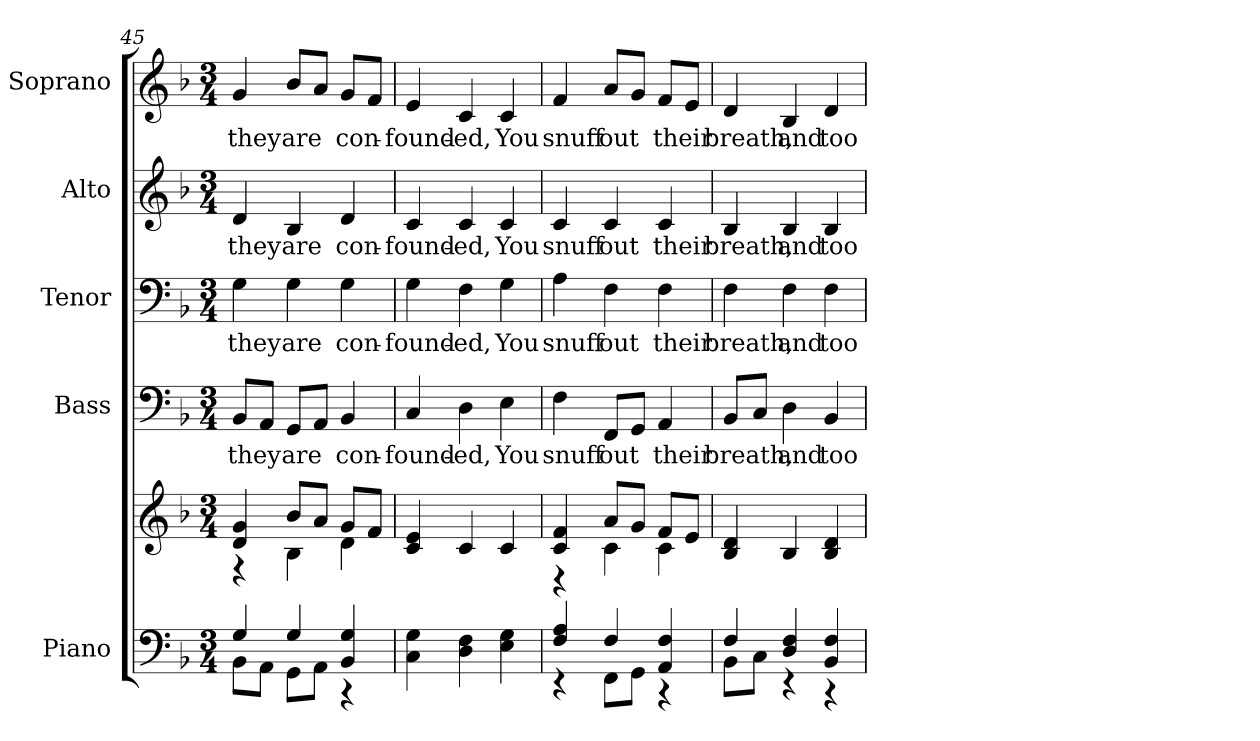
**kern	**kern	**kern	**text	**kern	**text	**kern	**text	**kern	**text
*part5	*part5	*part4	*part4	*part3	*part3	*part2	*part2	*part1	*part1
*staff6	*staff5	*staff4	*staff4	*staff3	*staff3	*staff2	*staff2	*staff1	*staff1
*I"Piano	*	*I"Bass	*	*I"Tenor	*	*I"Alto	*	*I"Soprano	*
*I'Pno.	*	*I'B.	*	*I'T.	*	*I'A.	*	*I'S.	*
*clefF4	*clefG2	*clefF4	*	*clefF4	*	*clefG2	*	*clefG2	*
*k[b-]	*k[b-]	*k[b-]	*	*k[b-]	*	*k[b-]	*	*k[b-]	*
*F:	*F:	*F:	*	*F:	*	*F:	*	*F:	*
*M3/4	*M3/4	*M3/4	*	*M3/4	*	*M3/4	*	*M3/4	*
=45	=45	=45	=45	=45	=45	=45	=45	=45	=45
*^	*^	*	*	*	*	*	*	*	*
!	!	!	!	!	!LO:LY:b:color=#000000	!	!	!	!	!	!
!	!	!	!	!	!	!	!LO:LY:b:color=#000000	!	!	!	!
!	!	!	!	!	!	!	!	!	!LO:LY:b:color=#000000	!	!
!	!	!	!	!	!	!	!	!	!	!	!LO:LY:b:color=#000000
4Gi/	8BB-i\L	4di/ 4gi	4r	8BB-i/L	they	4Gi\	they	4di/	they	4gi/	they
.	8AAi\J	.	.	8AAi/J	.	.	.	.	.	.	.
!	!	!	!	!	!LO:LY:b:color=#000000	!	!	!	!	!	!
!	!	!	!	!	!	!	!LO:LY:b:color=#000000	!	!	!	!
!	!	!	!	!	!	!	!	!	!LO:LY:b:color=#000000	!	!
!	!	!	!	!	!	!	!	!	!	!	!LO:LY:b:color=#000000
4Gi/	8GGi\L	8b-i/L	4B-i\	8GGi/L	are	4Gi\	are	4B-i/	are	8b-i/L	are
.	8AAi\J	8ai/J	.	8AAi/J	.	.	.	.	.	8ai/J	.
!	!	!	!	!	!LO:LY:b:color=#000000	!	!	!	!	!	!
!	!	!	!	!	!	!	!LO:LY:b:color=#000000	!	!	!	!
!	!	!	!	!	!	!	!	!	!LO:LY:b:color=#000000	!	!
!	!	!	!	!	!	!	!	!	!	!	!LO:LY:b:color=#000000
4BB-i/ 4Gi	4r	8gi/L	4di\	4BB-i/	con-	4Gi\	con-	4di/	con-	8gi/L	con-
.	.	8fi/J	.	.	.	.	.	.	.	8fi/J	.
*v	*v	*	*	*	*	*	*	*	*	*	*
*	*v	*v	*	*	*	*	*	*	*	*
!!LO:PB:g=z
=46	=46	=46	=46	=46	=46	=46	=46	=46	=46
!	!	!	!LO:LY:b:color=#000000	!	!	!	!	!	!
!	!	!	!	!	!LO:LY:b:color=#000000	!	!	!	!
!	!	!	!	!	!	!	!LO:LY:b:color=#000000	!	!
!	!	!	!	!	!	!	!	!	!LO:LY:b:color=#000000
4Ci\ 4Gi	4ci/ 4ei	4Ci/	-found-	4Gi\	-found-	4ci/	-found-	4ei/	-found-
!	!	!	!LO:LY:b:color=#000000	!	!	!	!	!	!
!	!	!	!	!	!LO:LY:b:color=#000000	!	!	!	!
!	!	!	!	!	!	!	!LO:LY:b:color=#000000	!	!
!	!	!	!	!	!	!	!	!	!LO:LY:b:color=#000000
4Di\ 4Fi	4ci/	4Di\	-ed,	4Fi\	-ed,	4ci/	-ed,	4ci/	-ed,
!	!	!	!LO:LY:b:color=#000000	!	!	!	!	!	!
!	!	!	!	!	!LO:LY:b:color=#000000	!	!	!	!
!	!	!	!	!	!	!	!LO:LY:b:color=#000000	!	!
!	!	!	!	!	!	!	!	!	!LO:LY:b:color=#000000
4Ei\ 4Gi	4ci/	4Ei\	You	4Gi\	You	4ci/	You	4ci/	You
=47	=47	=47	=47	=47	=47	=47	=47	=47	=47
*^	*^	*	*	*	*	*	*	*	*
!	!	!	!	!	!LO:LY:b:color=#000000	!	!	!	!	!	!
!	!	!	!	!	!	!	!LO:LY:b:color=#000000	!	!	!	!
!	!	!	!	!	!	!	!	!	!LO:LY:b:color=#000000	!	!
!	!	!	!	!	!	!	!	!	!	!	!LO:LY:b:color=#000000
4Fi/ 4Ai	4r	4ci/ 4fi	4r	4Fi\	snuff	4Ai\	snuff	4ci/	snuff	4fi/	snuff
!	!	!	!	!	!LO:LY:b:color=#000000	!	!	!	!	!	!
!	!	!	!	!	!	!	!LO:LY:b:color=#000000	!	!	!	!
!	!	!	!	!	!	!	!	!	!LO:LY:b:color=#000000	!	!
!	!	!	!	!	!	!	!	!	!	!	!LO:LY:b:color=#000000
4Fi/	8FFi\L	8ai/L	4ci\	8FFi/L	out	4Fi\	out	4ci/	out	8ai/L	out
.	8GGi\J	8gi/J	.	8GGi/J	.	.	.	.	.	8gi/J	.
!	!	!	!	!	!LO:LY:b:color=#000000	!	!	!	!	!	!
!	!	!	!	!	!	!	!LO:LY:b:color=#000000	!	!	!	!
!	!	!	!	!	!	!	!	!	!LO:LY:b:color=#000000	!	!
!	!	!	!	!	!	!	!	!	!	!	!LO:LY:b:color=#000000
4AAi/ 4Fi	4r	8fi/L	4ci\	4AAi/	their	4Fi\	their	4ci/	their	8fi/L	their
.	.	8ei/J	.	.	.	.	.	.	.	8ei/J	.
*	*	*v	*v	*	*	*	*	*	*	*	*
=48	=48	=48	=48	=48	=48	=48	=48	=48	=48	=48
!	!	!	!	!LO:LY:b:color=#000000	!	!	!	!	!	!
!	!	!	!	!	!	!LO:LY:b:color=#000000	!	!	!	!
!	!	!	!	!	!	!	!	!LO:LY:b:color=#000000	!	!
!	!	!	!	!	!	!	!	!	!	!LO:LY:b:color=#000000
4Fi/	8BB-i\L	4B-i/ 4di	8BB-i/L	breath,	4Fi\	breath,	4B-i/	breath,	4di/	breath,
.	8Ci\J	.	8Ci/J	.	.	.	.	.	.	.
!	!	!	!	!LO:LY:b:color=#000000	!	!	!	!	!	!
!	!	!	!	!	!	!LO:LY:b:color=#000000	!	!	!	!
!	!	!	!	!	!	!	!	!LO:LY:b:color=#000000	!	!
!	!	!	!	!	!	!	!	!	!	!LO:LY:b:color=#000000
4Di/ 4Fi	4r	4B-i/	4Di\	and	4Fi\	and	4B-i/	and	4B-i/	and
!	!	!	!	!LO:LY:b:color=#000000	!	!	!	!	!	!
!	!	!	!	!	!	!LO:LY:b:color=#000000	!	!	!	!
!	!	!	!	!	!	!	!	!LO:LY:b:color=#000000	!	!
!	!	!	!	!	!	!	!	!	!	!LO:LY:b:color=#000000
4BB-i/ 4Fi	4r	4B-i/ 4di	4BB-i/	too	4Fi\	too	4B-i/	too	4di/	too
*v	*v	*	*	*	*	*	*	*	*	*
=	=	=	=	=	=	=	=	=	=
*-	*-	*-	*-	*-	*-	*-	*-	*-	*-
